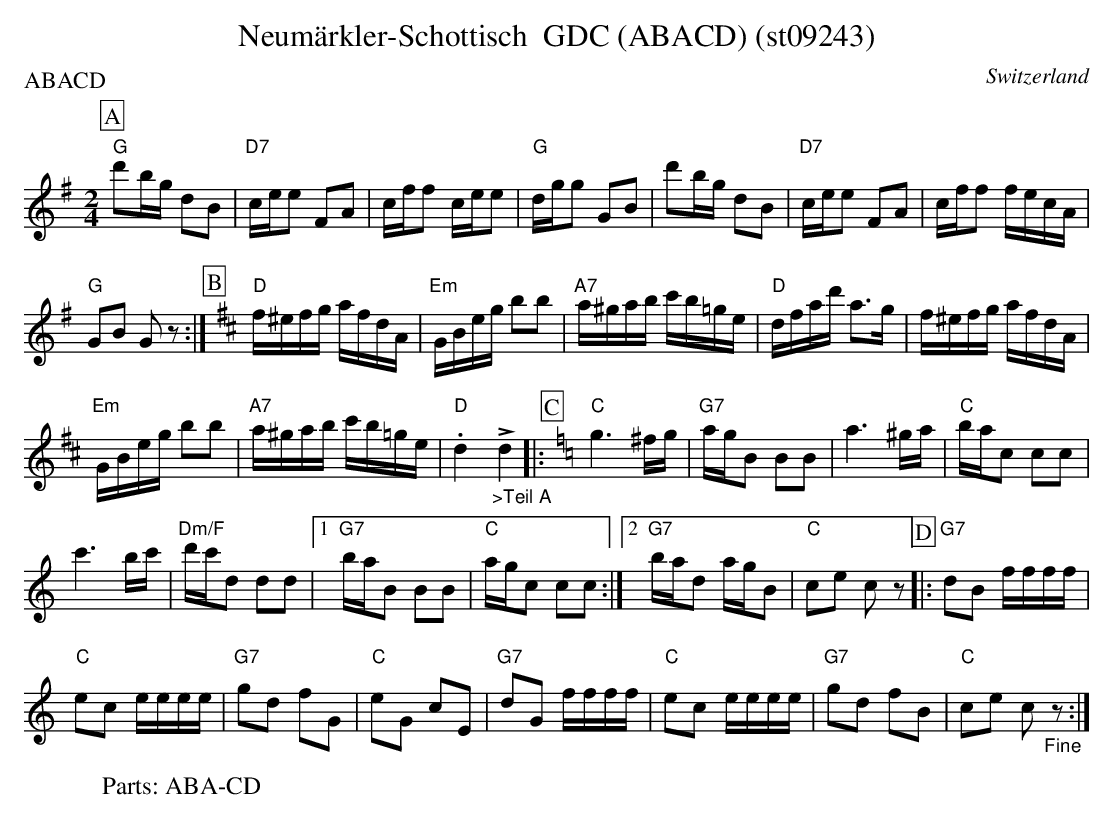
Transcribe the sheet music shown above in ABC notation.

X:1
T:Neum\"arkler-Schottisch  GDC (ABACD) (st09243)
P:ABACD
M:2/4
L:1/16
O:Switzerland
K:G major
[P:A] "G"d'2bg d2B2 | "D7"cee2 F2A2 | cff2 cee2 | "G"dgg2 G2B2 | d'2bg d2B2 | "D7"cee2 F2A2 | cff2 fecA |
"G"G2B2 G2z2 :| [P:B]  [K:D] "D"f^efg afdA | "Em"GBeg b2b2 | "A7"a^gab c'b=ge | "D"dfad' a3g | f^efg afdA |
"Em"GBeg b2b2 | "A7"a^gab c'b=ge | "D".d4!>!"_>Teil A"d4 |: [P:C]  [K:C] "C"g6^fg | "G7"agB2 B2B2 | a6 ^ga | "C"bac2 c2c2 |
c'6bc' | "Dm/F"d'c'd2 d2d2 |1 "G7"baB2 B2B2 | "C"agc2 c2c2 :|2 "G7"bad2 agB2 | "C"c2e2 c2z2 [P:D] |: "G7"d2B2 ffff |
"C"e2c2 eeee | "G7"g2d2 f2G2 | "C"e2G2 c2E2 | "G7"d2G2 ffff | "C"e2c2 eeee | "G7"g2d2 f2B2 | "C"c2e2 c2"_Fine"z2 :|
W: Parts: ABA-CD
